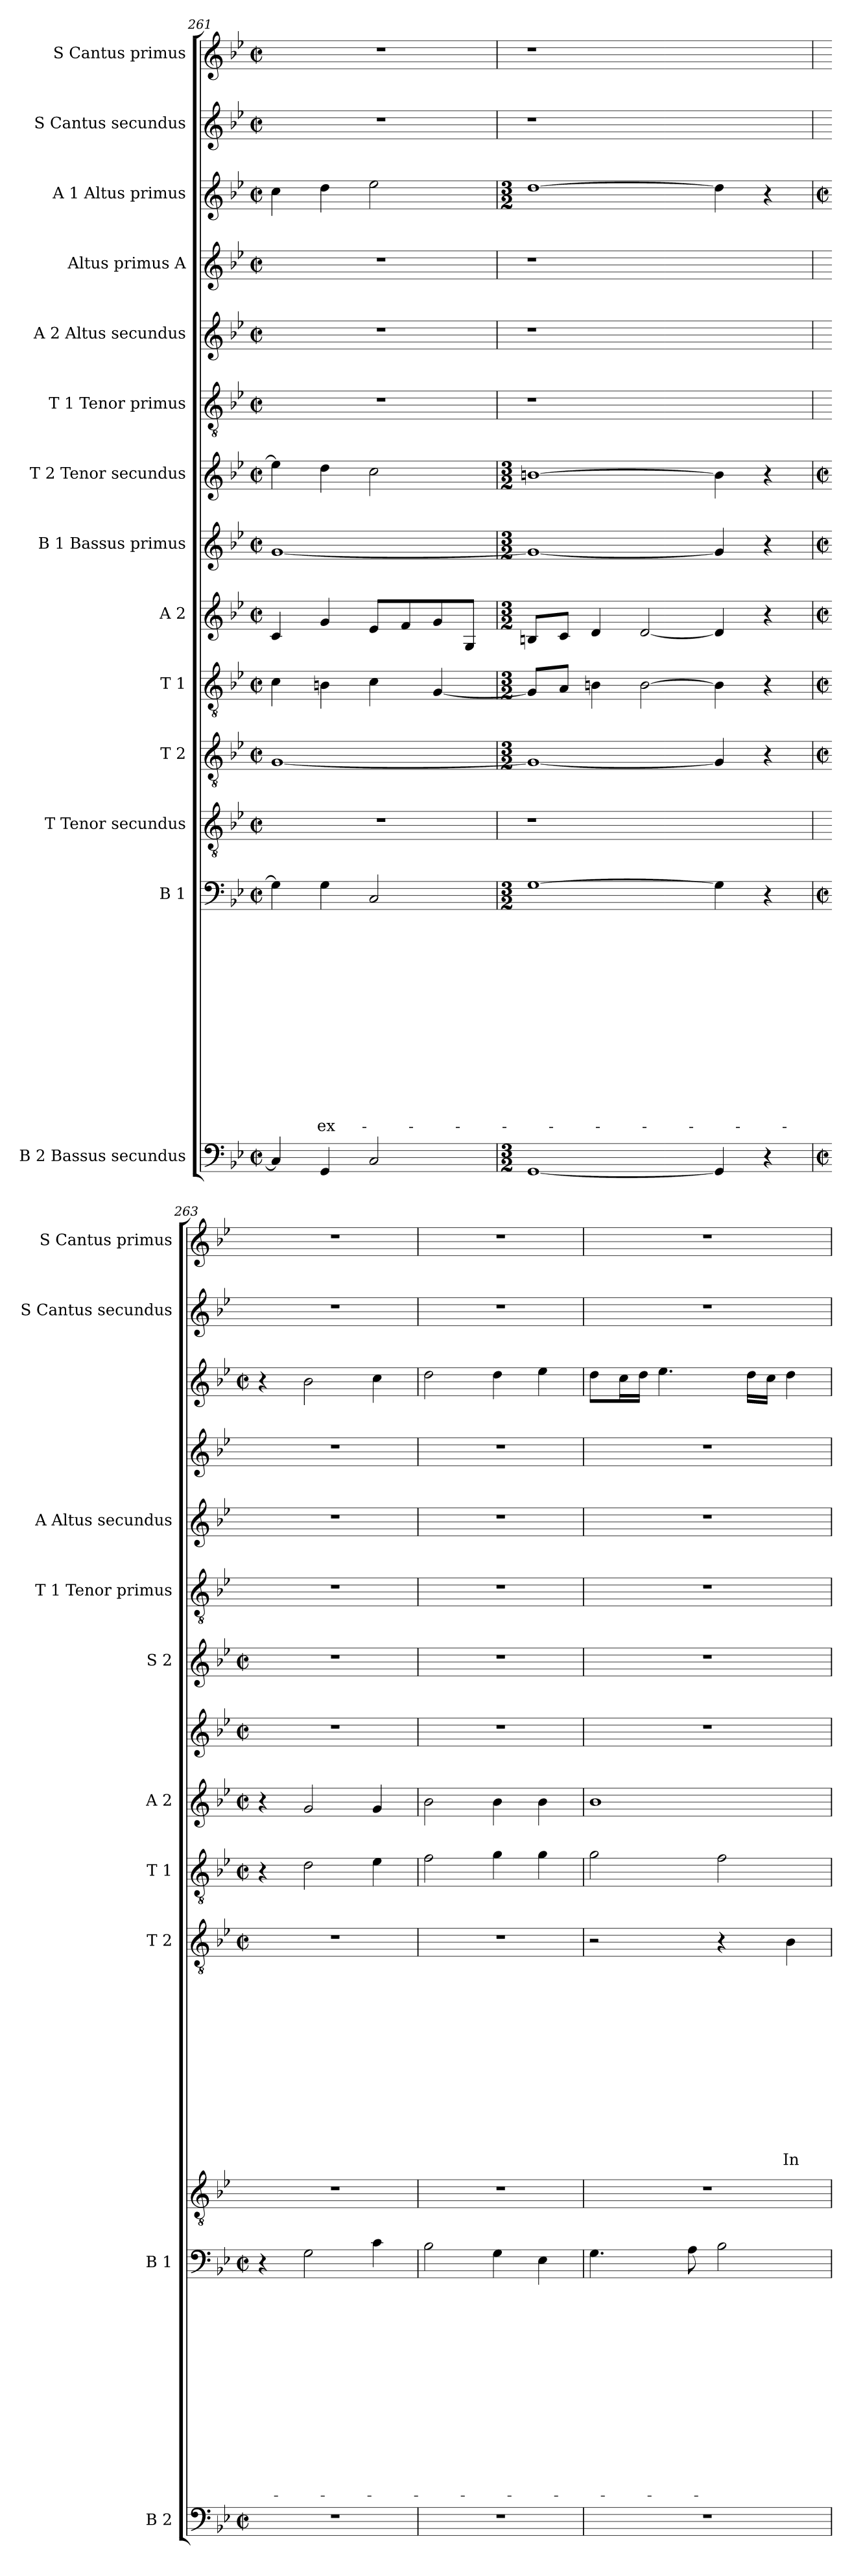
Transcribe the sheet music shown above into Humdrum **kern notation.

**kern	**kern	**text	**text	**text	**text	**text	**text	**text	**text	**text	**text	**text	**text	**text	**text	**kern	**kern	**text	**text	**text	**text	**text	**text	**text	**text	**text	**text	**text	**text	**text	**kern	**kern	**kern	**kern	**kern	**kern	**kern	**kern	**kern	**kern
*part14	*part13	*part13	*part13	*part13	*part13	*part13	*part13	*part13	*part13	*part13	*part13	*part13	*part13	*part13	*part13	*part12	*part11	*part11	*part11	*part11	*part11	*part11	*part11	*part11	*part11	*part11	*part11	*part11	*part11	*part11	*part10	*part9	*part8	*part7	*part6	*part5	*part4	*part3	*part2	*part1
*staff14	*staff13	*staff13	*staff13	*staff13	*staff13	*staff13	*staff13	*staff13	*staff13	*staff13	*staff13	*staff13	*staff13	*staff13	*staff13	*staff12	*staff11	*staff11	*staff11	*staff11	*staff11	*staff11	*staff11	*staff11	*staff11	*staff11	*staff11	*staff11	*staff11	*staff11	*staff10	*staff9	*staff8	*staff7	*staff6	*staff5	*staff4	*staff3	*staff2	*staff1
*I"B 2 Bassus secundus	*I"B 1	*	*	*	*	*	*	*	*	*	*	*	*	*	*	*I"T Tenor secundus	*I"T 2	*	*	*	*	*	*	*	*	*	*	*	*	*	*I"T 1	*I"A 2	*I"B 1 Bassus primus	*I"T 2 Tenor secundus	*I"T 1 Tenor primus	*I"A 2 Altus secundus	*I"Altus primus A	*I"A 1 Altus primus	*I"S Cantus secundus	*I"S Cantus primus
*I'B 2	*I'B 1	*	*	*	*	*	*	*	*	*	*	*	*	*	*	*	*I'T 2	*	*	*	*	*	*	*	*	*	*	*	*	*	*I'T 1	*I'A 2	*	*I'S 2	*I'T 1 Tenor primus	*I'A Altus secundus	*	*	*I'S Cantus secundus	*I'S Cantus primus
*clefF4	*clefF4	*	*	*	*	*	*	*	*	*	*	*	*	*	*	*clefGv2	*clefGv2	*	*	*	*	*	*	*	*	*	*	*	*	*	*clefGv2	*clefG2	*clefG2	*clefG2	*clefGv2	*clefG2	*clefG2	*clefG2	*clefG2	*clefG2
*k[b-e-]	*k[b-e-]	*	*	*	*	*	*	*	*	*	*	*	*	*	*	*k[b-e-]	*k[b-e-]	*	*	*	*	*	*	*	*	*	*	*	*	*	*k[b-e-]	*k[b-e-]	*k[b-e-]	*k[b-e-]	*k[b-e-]	*k[b-e-]	*k[b-e-]	*k[b-e-]	*k[b-e-]	*k[b-e-]
*B-:	*B-:	*	*	*	*	*	*	*	*	*	*	*	*	*	*	*B-:	*B-:	*	*	*	*	*	*	*	*	*	*	*	*	*	*B-:	*B-:	*B-:	*B-:	*B-:	*B-:	*B-:	*B-:	*B-:	*B-:
*M2/2	*M2/2	*	*	*	*	*	*	*	*	*	*	*	*	*	*	*M2/2	*M2/2	*	*	*	*	*	*	*	*	*	*	*	*	*	*M2/2	*M2/2	*M2/2	*M2/2	*M2/2	*M2/2	*M2/2	*M2/2	*M2/2	*M2/2
*met(c|)	*met(c|)	*	*	*	*	*	*	*	*	*	*	*	*	*	*	*met(c|)	*met(c|)	*	*	*	*	*	*	*	*	*	*	*	*	*	*met(c|)	*met(c|)	*met(c|)	*met(c|)	*met(c|)	*met(c|)	*met(c|)	*met(c|)	*met(c|)	*met(c|)
=261	=261	=261	=261	=261	=261	=261	=261	=261	=261	=261	=261	=261	=261	=261	=261	=261	=261	=261	=261	=261	=261	=261	=261	=261	=261	=261	=261	=261	=261	=261	=261	=261	=261	=261	=261	=261	=261	=261	=261	=261
4C/]	4G\]	.	.	.	.	.	.	.	.	.	.	.	.	.	.	1r	[<1G	.	.	.	.	.	.	.	.	.	.	.	.	.	4c\	4c/	[<1g	4ee-\]	1r	1r	1r	4cc\	1r	1r
!	!	!	!	!	!	!	!	!	!	!	!	!	!	!	!LO:LY:b	!	!	!	!	!	!	!	!	!	!	!	!	!	!	!	!	!	!	!	!	!	!	!	!	!
4GG/	4G\	.	.	.	.	.	.	.	.	.	.	.	.	.	ex-	.	.	.	.	.	.	.	.	.	.	.	.	.	.	.	4Bn\	4g/	.	4dd\	.	.	.	4dd\	.	.
2C/	2C/	.	.	.	.	.	.	.	.	.	.	.	.	.	.	.	.	.	.	.	.	.	.	.	.	.	.	.	.	.	4c\	8e-/L	.	2cc\	.	.	.	2ee-\	.	.
.	.	.	.	.	.	.	.	.	.	.	.	.	.	.	.	.	.	.	.	.	.	.	.	.	.	.	.	.	.	.	.	8f/	.	.	.	.	.	.	.	.
.	.	.	.	.	.	.	.	.	.	.	.	.	.	.	.	.	.	.	.	.	.	.	.	.	.	.	.	.	.	.	[<4G/	8g/	.	.	.	.	.	.	.	.
.	.	.	.	.	.	.	.	.	.	.	.	.	.	.	.	.	.	.	.	.	.	.	.	.	.	.	.	.	.	.	.	8G/J	.	.	.	.	.	.	.	.
=262	=262	=262	=262	=262	=262	=262	=262	=262	=262	=262	=262	=262	=262	=262	=262	=262	=262	=262	=262	=262	=262	=262	=262	=262	=262	=262	=262	=262	=262	=262	=262	=262	=262	=262	=262	=262	=262	=262	=262	=262
*M3/2	*M3/2	*	*	*	*	*	*	*	*	*	*	*	*	*	*	*	*M3/2	*	*	*	*	*	*	*	*	*	*	*	*	*	*M3/2	*M3/2	*M3/2	*M3/2	*	*	*	*M3/2	*	*
[<1GG	[>1G	.	.	.	.	.	.	.	.	.	.	.	.	.	.	1r	1G_	.	.	.	.	.	.	.	.	.	.	.	.	.	8G/L]	8Bn/L	1g_	[>1bn	1r	1r	1r	[>1dd	1r	1r
.	.	.	.	.	.	.	.	.	.	.	.	.	.	.	.	.	.	.	.	.	.	.	.	.	.	.	.	.	.	.	8A/J	8c/J	.	.	.	.	.	.	.	.
.	.	.	.	.	.	.	.	.	.	.	.	.	.	.	.	.	.	.	.	.	.	.	.	.	.	.	.	.	.	.	4Bn\	4d/	.	.	.	.	.	.	.	.
.	.	.	.	.	.	.	.	.	.	.	.	.	.	.	.	.	.	.	.	.	.	.	.	.	.	.	.	.	.	.	[>2B\	[<2d/	.	.	.	.	.	.	.	.
4GG/]	4G\]	.	.	.	.	.	.	.	.	.	.	.	.	.	.	2ryy	4G/]	.	.	.	.	.	.	.	.	.	.	.	.	.	4B\]	4d/]	4g/]	4b\]	2ryy	2ryy	2ryy	4dd\]	2ryy	2ryy
4r	4r	.	.	.	.	.	.	.	.	.	.	.	.	.	.	.	4r	.	.	.	.	.	.	.	.	.	.	.	.	.	4r	4r	4r	4r	.	.	.	4r	.	.
=263	=263	=263	=263	=263	=263	=263	=263	=263	=263	=263	=263	=263	=263	=263	=263	=263	=263	=263	=263	=263	=263	=263	=263	=263	=263	=263	=263	=263	=263	=263	=263	=263	=263	=263	=263	=263	=263	=263	=263	=263
*M2/2	*M2/2	*	*	*	*	*	*	*	*	*	*	*	*	*	*	*	*M2/2	*	*	*	*	*	*	*	*	*	*	*	*	*	*M2/2	*M2/2	*M2/2	*M2/2	*	*	*	*M2/2	*	*
*met(c|)	*met(c|)	*	*	*	*	*	*	*	*	*	*	*	*	*	*	*	*met(c|)	*	*	*	*	*	*	*	*	*	*	*	*	*	*met(c|)	*met(c|)	*met(c|)	*met(c|)	*	*	*	*met(c|)	*	*
1r	4r	.	.	.	.	.	.	.	.	.	.	.	.	.	.	1r	1r	.	.	.	.	.	.	.	.	.	.	.	.	.	4r	4r	1r	1r	1r	1r	1r	4r	1r	1r
.	2G\	.	.	.	.	.	.	.	.	.	.	.	.	.	.	.	.	.	.	.	.	.	.	.	.	.	.	.	.	.	2d\	2g/	.	.	.	.	.	2b-\	.	.
.	4c\	.	.	.	.	.	.	.	.	.	.	.	.	.	.	.	.	.	.	.	.	.	.	.	.	.	.	.	.	.	4e-\	4g/	.	.	.	.	.	4cc\	.	.
=264	=264	=264	=264	=264	=264	=264	=264	=264	=264	=264	=264	=264	=264	=264	=264	=264	=264	=264	=264	=264	=264	=264	=264	=264	=264	=264	=264	=264	=264	=264	=264	=264	=264	=264	=264	=264	=264	=264	=264	=264
1r	2B-\	.	.	.	.	.	.	.	.	.	.	.	.	.	.	1r	1r	.	.	.	.	.	.	.	.	.	.	.	.	.	2f\	2b-\	1r	1r	1r	1r	1r	2dd\	1r	1r
.	4G\	.	.	.	.	.	.	.	.	.	.	.	.	.	.	.	.	.	.	.	.	.	.	.	.	.	.	.	.	.	4g\	4b-\	.	.	.	.	.	4dd\	.	.
.	4E-\	.	.	.	.	.	.	.	.	.	.	.	.	.	.	.	.	.	.	.	.	.	.	.	.	.	.	.	.	.	4g\	4b-\	.	.	.	.	.	4ee-\	.	.
!!LO:PB:g=z
=265	=265	=265	=265	=265	=265	=265	=265	=265	=265	=265	=265	=265	=265	=265	=265	=265	=265	=265	=265	=265	=265	=265	=265	=265	=265	=265	=265	=265	=265	=265	=265	=265	=265	=265	=265	=265	=265	=265	=265	=265
1r	4.G\	.	.	.	.	.	.	.	.	.	.	.	.	.	.	1r	2r	.	.	.	.	.	.	.	.	.	.	.	.	.	2g\	1b-	1r	1r	1r	1r	1r	8dd\L	1r	1r
.	.	.	.	.	.	.	.	.	.	.	.	.	.	.	.	.	.	.	.	.	.	.	.	.	.	.	.	.	.	.	.	.	.	.	.	.	.	16cc\L	.	.
.	.	.	.	.	.	.	.	.	.	.	.	.	.	.	.	.	.	.	.	.	.	.	.	.	.	.	.	.	.	.	.	.	.	.	.	.	.	16dd\JJ	.	.
.	.	.	.	.	.	.	.	.	.	.	.	.	.	.	.	.	.	.	.	.	.	.	.	.	.	.	.	.	.	.	.	.	.	.	.	.	.	4.ee-\	.	.
.	8A\	.	.	.	.	.	.	.	.	.	.	.	.	.	.	.	.	.	.	.	.	.	.	.	.	.	.	.	.	.	.	.	.	.	.	.	.	.	.	.
.	2B-\	.	.	.	.	.	.	.	.	.	.	.	.	.	.	.	4r	.	.	.	.	.	.	.	.	.	.	.	.	.	2f\	.	.	.	.	.	.	.	.	.
.	.	.	.	.	.	.	.	.	.	.	.	.	.	.	.	.	.	.	.	.	.	.	.	.	.	.	.	.	.	.	.	.	.	.	.	.	.	16dd\LL	.	.
.	.	.	.	.	.	.	.	.	.	.	.	.	.	.	.	.	.	.	.	.	.	.	.	.	.	.	.	.	.	.	.	.	.	.	.	.	.	16cc\JJ	.	.
!	!	!	!	!	!	!	!	!	!	!	!	!	!	!	!	!	!	!	!	!	!	!	!	!	!	!	!	!	!	!LO:LY:b	!	!	!	!	!	!	!	!	!	!
.	.	.	.	.	.	.	.	.	.	.	.	.	.	.	.	.	4B-\	.	.	.	.	.	.	.	.	.	.	.	.	In	.	.	.	.	.	.	.	4dd\	.	.
=	=	=	=	=	=	=	=	=	=	=	=	=	=	=	=	=	=	=	=	=	=	=	=	=	=	=	=	=	=	=	=	=	=	=	=	=	=	=	=	=
*-	*-	*-	*-	*-	*-	*-	*-	*-	*-	*-	*-	*-	*-	*-	*-	*-	*-	*-	*-	*-	*-	*-	*-	*-	*-	*-	*-	*-	*-	*-	*-	*-	*-	*-	*-	*-	*-	*-	*-	*-
